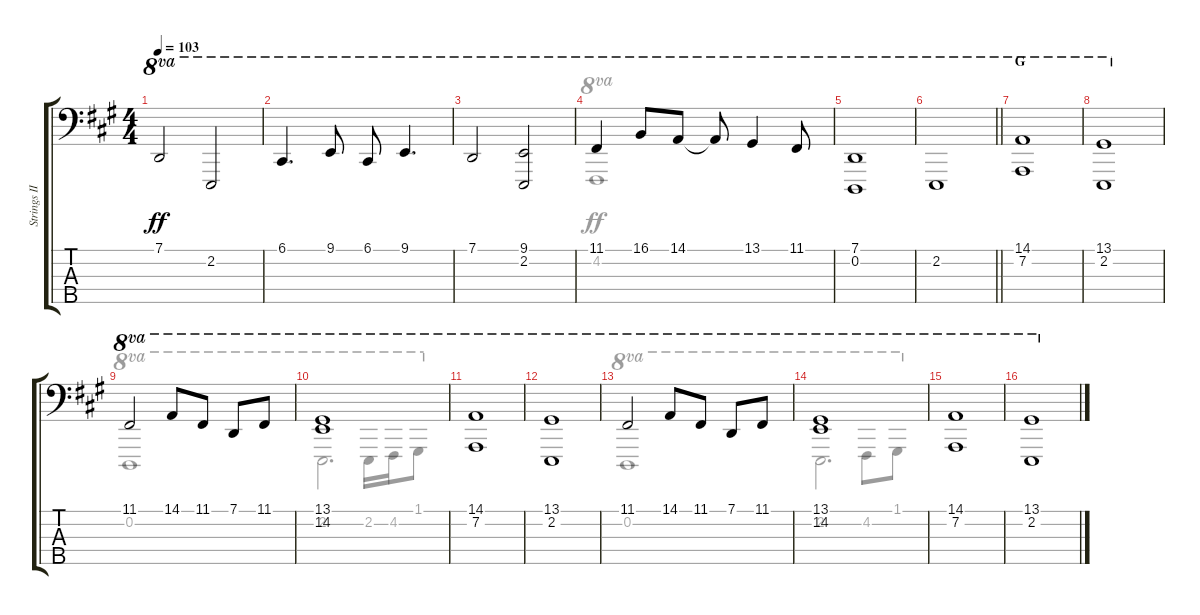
\track ("Strings III" "Strings II") {instrument stringensemble1}
\staff {score tabs}
\tuning (G2 D2 A1 E1 B0) {hide}
\voice
\ts (4 4)
\tempo 103
\clef f4
\ks a
7.1.2{ot 8va dy ff} 2.2.2{ot 8va} |
6.1.4{d ot 8va} 9.1.8{ot 8va} 6.1.8{ot 8va} 9.1.4{d ot 8va} |
7.1.2{ot 8va} (9.1 2.2).2{ot 8va} |
11.1.4{ot 8va} 16.1.8{ot 8va} 14.1.8{ot 8va} 14.1{t}.8{ot 8va} 13.1.4{ot 8va} 11.1.8{ot 8va} |
(7.1 0.2).1{ot 8va} |
\barLineRight lightlight
2.2.1{ot 8va} |
\section ("" "G")
(14.1 7.2).1{ot 8va} |
(13.1 2.2).1{ot 8va} |
11.1.2{ot 8va} 14.1.8{ot 8va} 11.1.8{ot 8va} 7.1.8{ot 8va} 11.1.8{ot 8va} |
(13.1 14.2).1{ot 8va} |
(14.1 7.2).1{ot 8va} |
(13.1 2.2).1{ot 8va} |
11.1.2{ot 8va} 14.1.8{ot 8va} 11.1.8{ot 8va} 7.1.8{ot 8va} 11.1.8{ot 8va} |
(13.1 14.2).1{ot 8va} |
(14.1 7.2).1{ot 8va} |
(13.1 2.2).1{ot 8va}
\voice
\clef f4
\ottava regular
\simile none
\ks a
|
|
|
4.2.1{ot 8va} |
|
\barLineRight lightlight
|
|
|
0.2.1{ot 8va} |
2.2.2{d ot 8va} 2.2.16{ot 8va} 4.2.16{ot 8va} 1.1.8{ot 8va} |
|
|
0.2.1{ot 8va} |
2.2.2{d ot 8va} 4.2.8{ot 8va} 1.1.8{ot 8va} |
|
